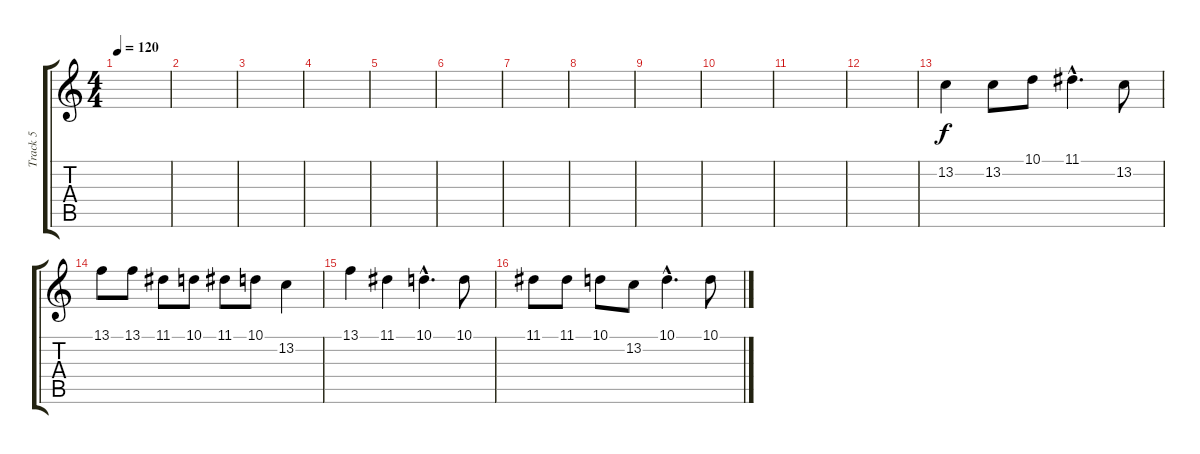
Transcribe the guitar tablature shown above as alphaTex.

\track ("Track 5" "Track 5") {instrument reedorgan}
\staff {score tabs}
\tuning (E4 B3 G3 D3 A2 E2) {hide}
\ts (4 4)
\tempo 120
\clef g2
\ks c
|
|
|
|
|
|
|
|
|
|
|
|
13.2.4 13.2.8 10.1.8 11.1{hac}.4{d} 13.2.8 |
13.1.8 13.1.8 11.1.8 10.1.8 11.1.8 10.1.8 13.2.4 |
13.1.4 11.1.4 10.1{hac}.4{d} 10.1.8 |
11.1.8 11.1.8 10.1.8 13.2.8 10.1{hac}.4{d} 10.1.8
